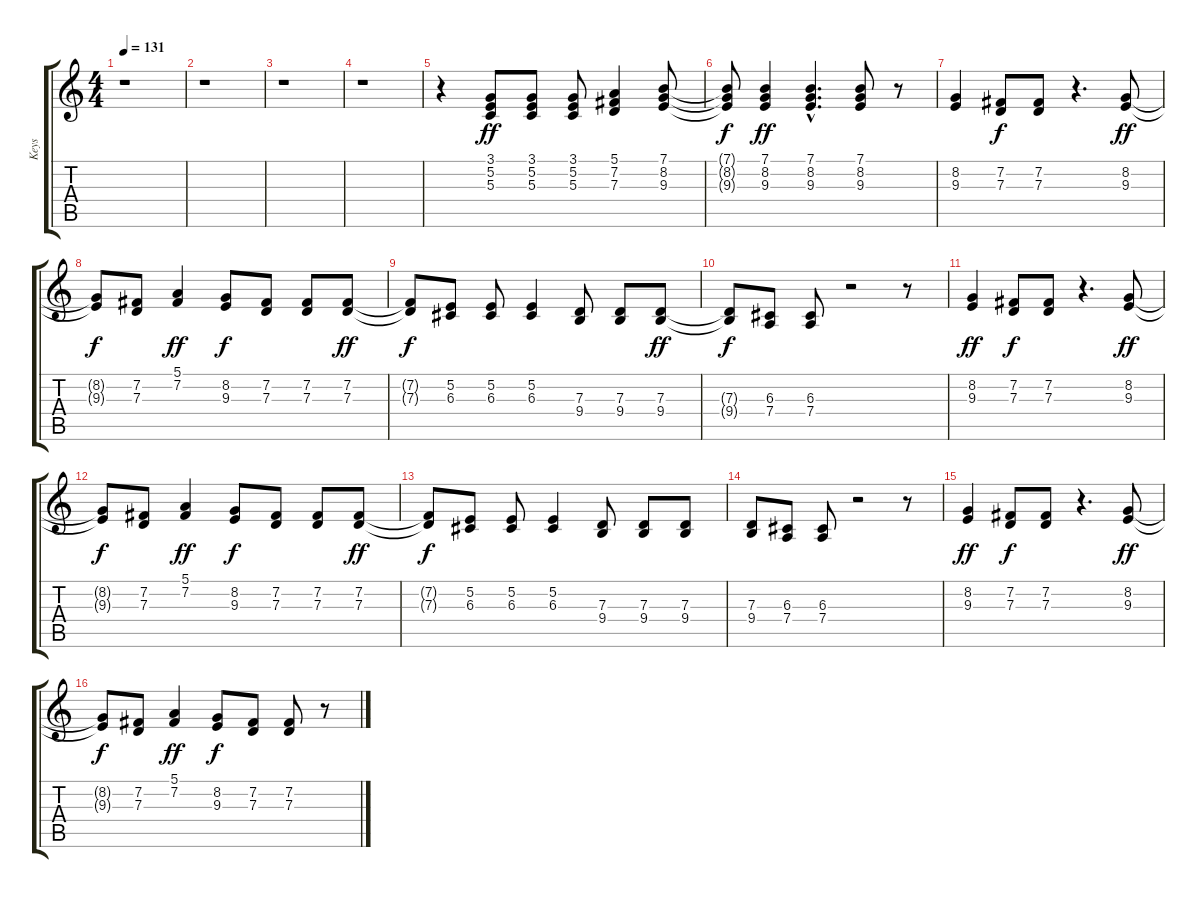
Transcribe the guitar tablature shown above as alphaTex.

\track ("Keys" "Keys") {instrument electricpiano2}
\staff {score tabs}
\tuning (E4 B3 G3 D3 A2 E2) {hide}
\ts (4 4)
\tempo 131
\clef g2
\ks c
r.1{dy f} |
r.1 |
r.1 |
r.1 |
r.4 (3.1 5.2 5.3).8{dy ff} (3.1 5.2 5.3).8 (3.1 5.2 5.3).8 (5.1 7.2 7.3).4 (7.1 8.2 9.3).8 |
(7.1{t} 8.2{t} 9.3{t}).8{dy f} (7.1 8.2 9.3).4{dy ff} (7.1{hac} 8.2{hac} 9.3{hac}).4{d} (7.1 8.2 9.3).8 r.8 |
(8.2 9.3).4 (7.2 7.3).8{dy f} (7.2 7.3).8 r.4{d} (8.2 9.3).8{dy ff} |
(8.2{t} 9.3{t}).8{dy f} (7.2 7.3).8 (5.1 7.2).4{dy ff} (8.2 9.3).8{dy f} (7.2 7.3).8 (7.2 7.3).8 (7.2 7.3).8{dy ff} |
(7.2{t} 7.3{t}).8{dy f} (5.2 6.3).8 (5.2 6.3).8 (5.2 6.3).4 (7.3 9.4).8 (7.3 9.4).8 (7.3 9.4).8{dy ff} |
(7.3{t} 9.4{t}).8{dy f} (6.3 7.4).8 (6.3 7.4).8 r.2 r.8 |
(8.2 9.3).4{dy ff} (7.2 7.3).8{dy f} (7.2 7.3).8 r.4{d} (8.2 9.3).8{dy ff} |
(8.2{t} 9.3{t}).8{dy f} (7.2 7.3).8 (5.1 7.2).4{dy ff} (8.2 9.3).8{dy f} (7.2 7.3).8 (7.2 7.3).8 (7.2 7.3).8{dy ff} |
(7.2{t} 7.3{t}).8{dy f} (5.2 6.3).8 (5.2 6.3).8 (5.2 6.3).4 (7.3 9.4).8 (7.3 9.4).8 (7.3 9.4).8 |
(7.3 9.4).8 (6.3 7.4).8 (6.3 7.4).8 r.2 r.8 |
(8.2 9.3).4{dy ff} (7.2 7.3).8{dy f} (7.2 7.3).8 r.4{d} (8.2 9.3).8{dy ff} |
(8.2{t} 9.3{t}).8{dy f} (7.2 7.3).8 (5.1 7.2).4{dy ff} (8.2 9.3).8{dy f} (7.2 7.3).8 (7.2 7.3).8 r.8
